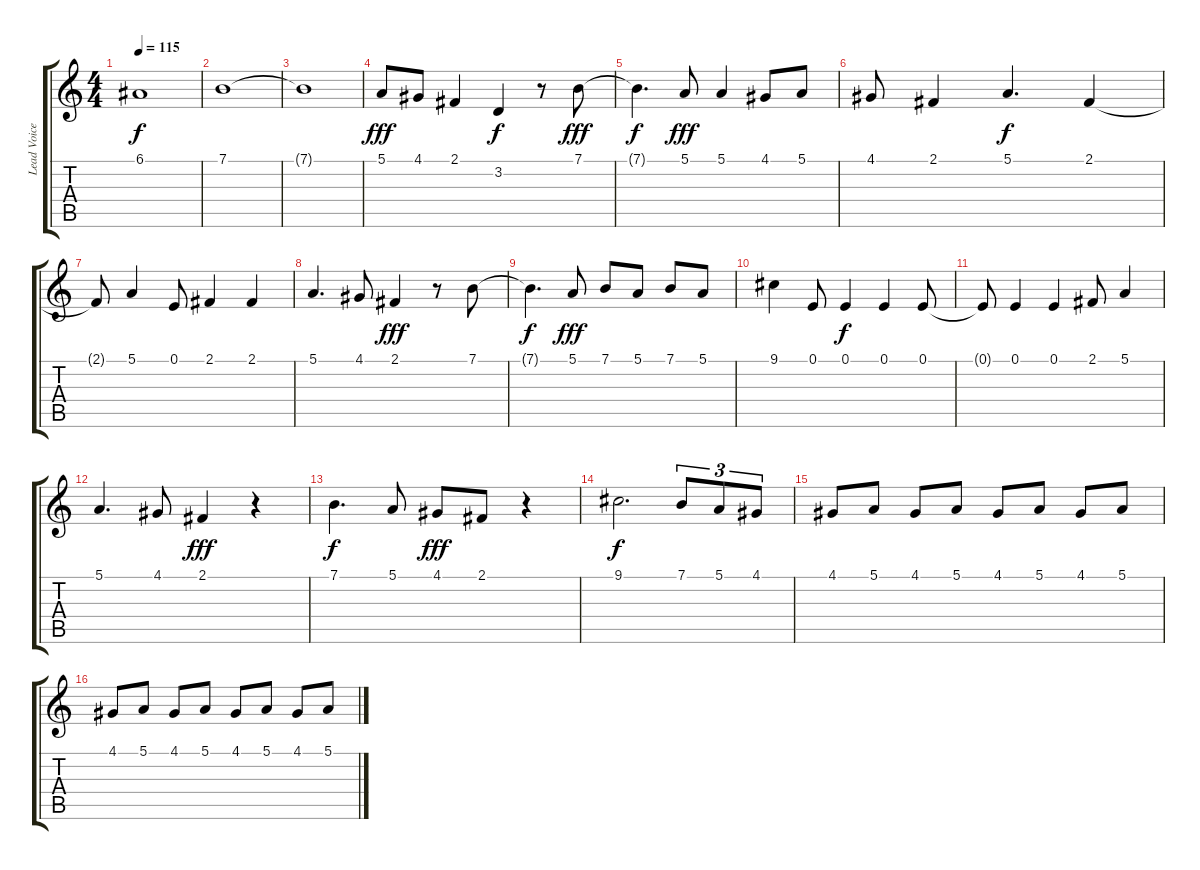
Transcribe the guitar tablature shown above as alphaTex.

\track ("Lead Voice" "Lead Voice") {instrument oboe}
\staff {score tabs}
\tuning (E4 B3 G3 D3 A2 E2) {hide}
\ts (4 4)
\tempo 115
\clef g2
\ks c
6.1.1{dy f} |
7.1.1 |
7.1{t}.1 |
5.1.8{dy fff} 4.1.8 2.1.4 3.2.4{dy f} r.8 7.1.8{dy fff} |
7.1{t}.4{d dy f} 5.1.8{dy fff} 5.1.4 4.1.8 5.1.8 |
4.1.8 2.1.4 5.1.4{d dy f} 2.1.4 |
2.1{t}.8 5.1.4 0.1.8 2.1.4 2.1.4 |
5.1.4{d} 4.1.8 2.1.4{dy fff} r.8 7.1.8 |
7.1{t}.4{d dy f} 5.1.8{dy fff} 7.1.8 5.1.8 7.1.8 5.1.8 |
9.1.4 0.1.8 0.1.4{dy f} 0.1.4 0.1.8 |
0.1{t}.8 0.1.4 0.1.4 2.1.8 5.1.4 |
5.1.4{d} 4.1.8 2.1.4{dy fff} r.4 |
7.1.4{d dy f} 5.1.8 4.1.8{dy fff} 2.1.8 r.4 |
9.1.2{d dy f} 7.1.8{tu (3 2)} 5.1.8{tu (3 2)} 4.1.8{tu (3 2)} |
4.1.8 5.1.8 4.1.8 5.1.8 4.1.8 5.1.8 4.1.8 5.1.8 |
4.1.8 5.1.8 4.1.8 5.1.8 4.1.8 5.1.8 4.1.8 5.1.8
